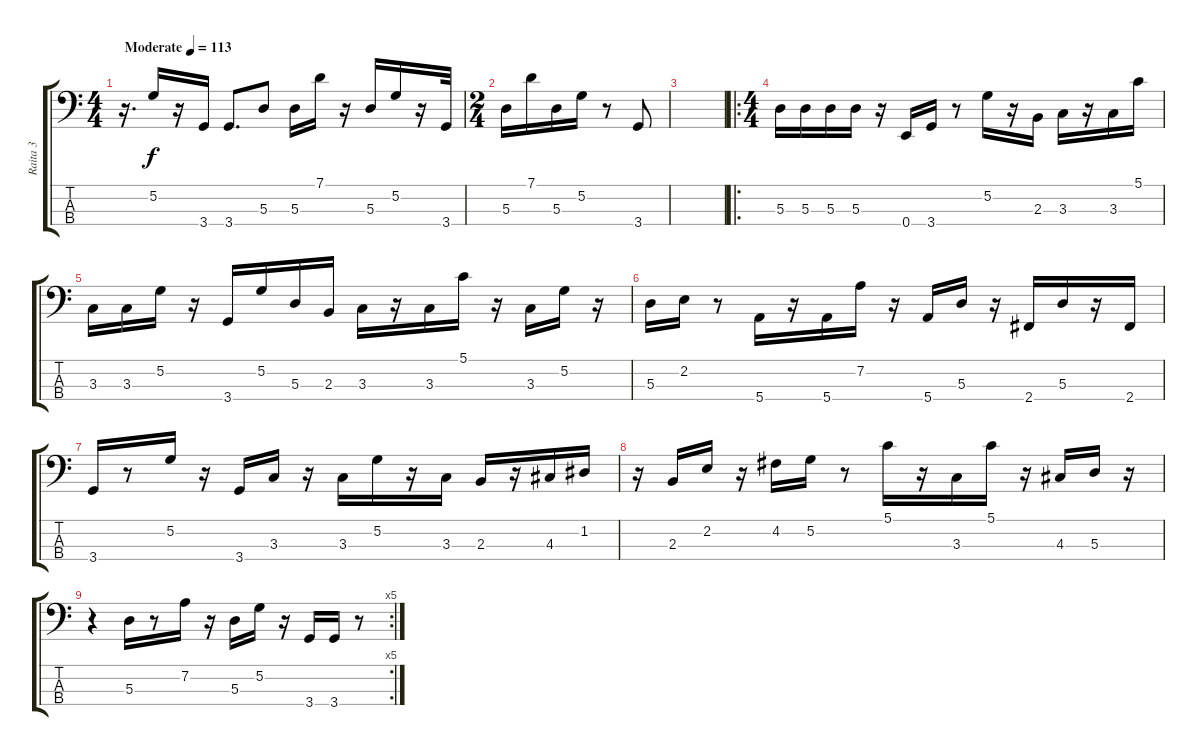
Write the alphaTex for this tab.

\track ("Raita 3" "Raita 3") {instrument electricbassfinger}
\staff {score tabs}
\tuning (G2 D2 A1 E1) {hide}
\ts (4 4)
\tempo (113 "Moderate")
\clef f4
\ks c
r.16{d dy f instrument electricbassfinger} 5.2.16 r.16 3.4.16 3.4.8{d} 5.3.8 5.3.16 7.1.16 r.16 5.3.16 5.2.16 r.16 3.4.32 |
\ts (2 4)
5.3.16 7.1.16 5.3.16 5.2.16 r.8 3.4.8 |
|
\ro
\ts (4 4)
5.3.16 5.3.16 5.3.16 5.3.16 r.16 0.4.16 3.4.16 r.8 5.2.16 r.16 2.3.16 3.3.16 r.16 3.3.16 5.1.16 |
3.3.16 3.3.16 5.2.16 r.16 3.4.16 5.2.16 5.3.16 2.3.16 3.3.16 r.16 3.3.16 5.1.16 r.16 3.3.16 5.2.16 r.16 |
5.3.16 2.2.16 r.8 5.4.16 r.16 5.4.16 7.2.16 r.16 5.4.16 5.3.16 r.16 2.4.16 5.3.16 r.16 2.4.16 |
3.4.16 r.8 5.2.16 r.16 3.4.16 3.3.16 r.16 3.3.16 5.2.16 r.16 3.3.16 2.3.16 r.16 4.3.16 1.2.16 |
r.16 2.3.16 2.2.16 r.16 4.2.16 5.2.16 r.8 5.1.16 r.16 3.3.16 5.1.16 r.16 4.3.16 5.3.16 r.16 |
\rc 5
r.4 5.3.16 r.8 7.2.16 r.16 5.3.16 5.2.16 r.16 3.4.16 3.4.16 r.8
